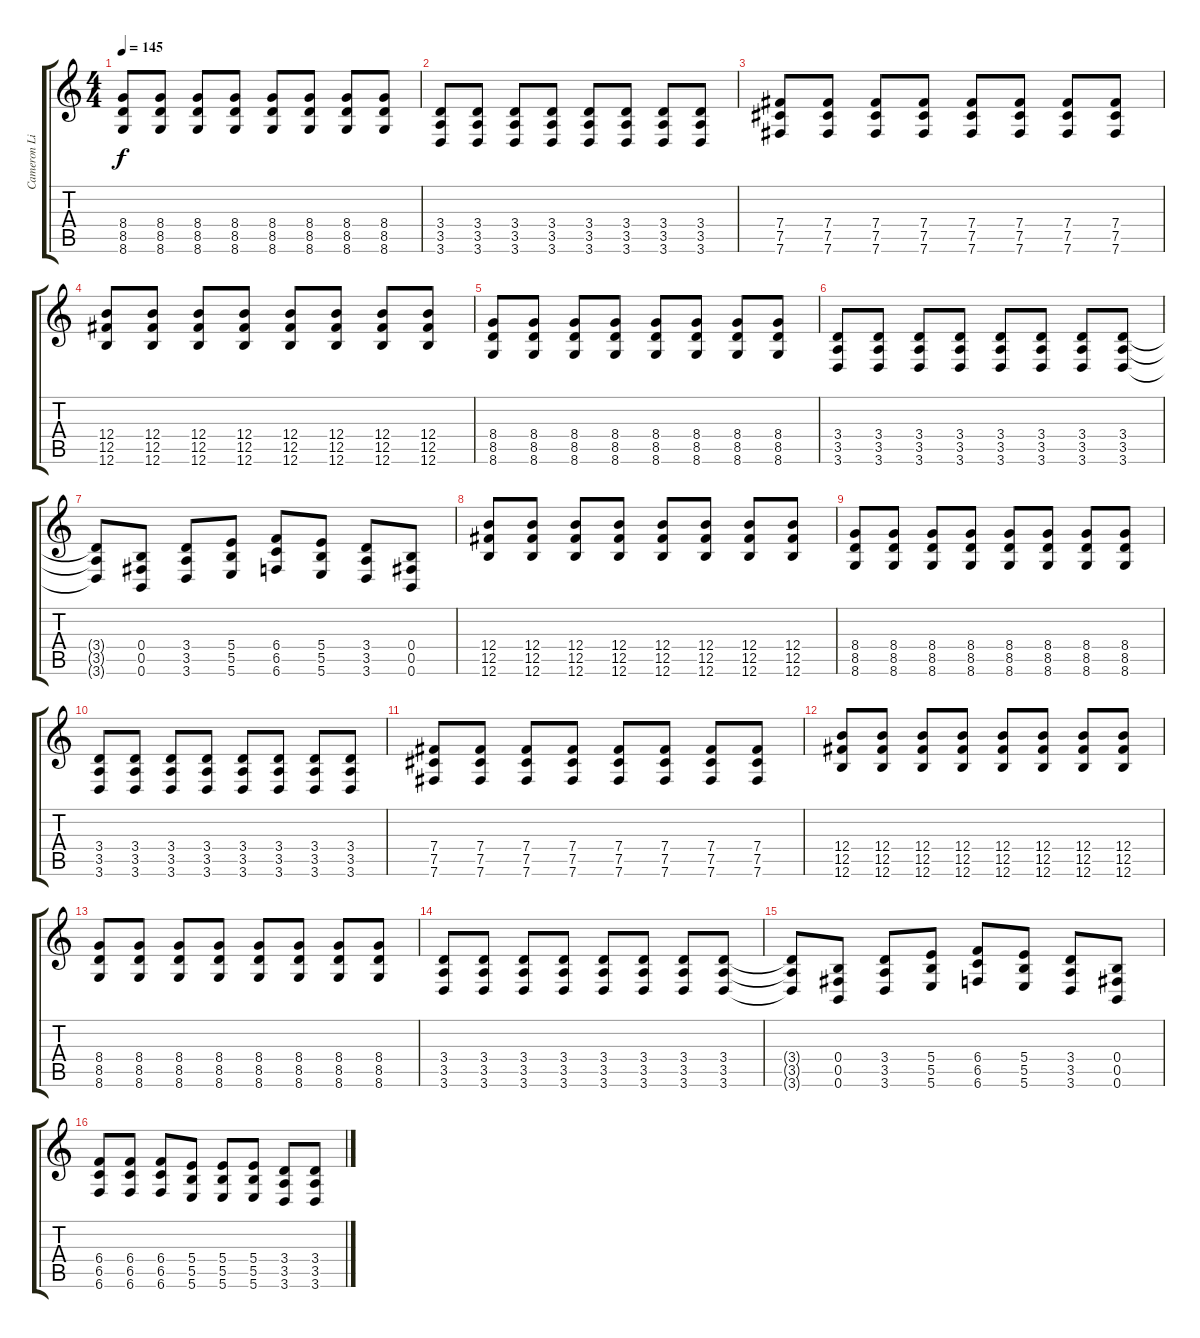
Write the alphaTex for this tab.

\track ("Cameron Liddell" "Cameron Li") {instrument distortionguitar}
\staff {score tabs}
\tuning (Db4 Ab3 E3 B2 Gb2 B1) {hide}
\ts (4 4)
\tempo 145
\clef g2
\ks c
(8.4 8.5 8.6).8{dy f} (8.4 8.5 8.6).8 (8.4 8.5 8.6).8 (8.4 8.5 8.6).8 (8.4 8.5 8.6).8 (8.4 8.5 8.6).8 (8.4 8.5 8.6).8 (8.4 8.5 8.6).8 |
(3.4 3.5 3.6).8 (3.4 3.5 3.6).8 (3.4 3.5 3.6).8 (3.4 3.5 3.6).8 (3.4 3.5 3.6).8 (3.4 3.5 3.6).8 (3.4 3.5 3.6).8 (3.4 3.5 3.6).8 |
(7.4 7.5 7.6).8 (7.4 7.5 7.6).8 (7.4 7.5 7.6).8 (7.4 7.5 7.6).8 (7.4 7.5 7.6).8 (7.4 7.5 7.6).8 (7.4 7.5 7.6).8 (7.4 7.5 7.6).8 |
(12.4 12.5 12.6).8 (12.4 12.5 12.6).8 (12.4 12.5 12.6).8 (12.4 12.5 12.6).8 (12.4 12.5 12.6).8 (12.4 12.5 12.6).8 (12.4 12.5 12.6).8 (12.4 12.5 12.6).8 |
(8.4 8.5 8.6).8 (8.4 8.5 8.6).8 (8.4 8.5 8.6).8 (8.4 8.5 8.6).8 (8.4 8.5 8.6).8 (8.4 8.5 8.6).8 (8.4 8.5 8.6).8 (8.4 8.5 8.6).8 |
(3.4 3.5 3.6).8 (3.4 3.5 3.6).8 (3.4 3.5 3.6).8 (3.4 3.5 3.6).8 (3.4 3.5 3.6).8 (3.4 3.5 3.6).8 (3.4 3.5 3.6).8 (3.4 3.5 3.6).8 |
(3.4{t} 3.5{t} 3.6{t}).8 (0.4 0.5 0.6).8 (3.4 3.5 3.6).8 (5.4 5.5 5.6).8 (6.4 6.5 6.6).8 (5.4 5.5 5.6).8 (3.4 3.5 3.6).8 (0.4 0.5 0.6).8 |
(12.4 12.5 12.6).8 (12.4 12.5 12.6).8 (12.4 12.5 12.6).8 (12.4 12.5 12.6).8 (12.4 12.5 12.6).8 (12.4 12.5 12.6).8 (12.4 12.5 12.6).8 (12.4 12.5 12.6).8 |
(8.4 8.5 8.6).8 (8.4 8.5 8.6).8 (8.4 8.5 8.6).8 (8.4 8.5 8.6).8 (8.4 8.5 8.6).8 (8.4 8.5 8.6).8 (8.4 8.5 8.6).8 (8.4 8.5 8.6).8 |
(3.4 3.5 3.6).8 (3.4 3.5 3.6).8 (3.4 3.5 3.6).8 (3.4 3.5 3.6).8 (3.4 3.5 3.6).8 (3.4 3.5 3.6).8 (3.4 3.5 3.6).8 (3.4 3.5 3.6).8 |
(7.4 7.5 7.6).8 (7.4 7.5 7.6).8 (7.4 7.5 7.6).8 (7.4 7.5 7.6).8 (7.4 7.5 7.6).8 (7.4 7.5 7.6).8 (7.4 7.5 7.6).8 (7.4 7.5 7.6).8 |
(12.4 12.5 12.6).8 (12.4 12.5 12.6).8 (12.4 12.5 12.6).8 (12.4 12.5 12.6).8 (12.4 12.5 12.6).8 (12.4 12.5 12.6).8 (12.4 12.5 12.6).8 (12.4 12.5 12.6).8 |
(8.4 8.5 8.6).8 (8.4 8.5 8.6).8 (8.4 8.5 8.6).8 (8.4 8.5 8.6).8 (8.4 8.5 8.6).8 (8.4 8.5 8.6).8 (8.4 8.5 8.6).8 (8.4 8.5 8.6).8 |
(3.4 3.5 3.6).8 (3.4 3.5 3.6).8 (3.4 3.5 3.6).8 (3.4 3.5 3.6).8 (3.4 3.5 3.6).8 (3.4 3.5 3.6).8 (3.4 3.5 3.6).8 (3.4 3.5 3.6).8 |
(3.4{t} 3.5{t} 3.6{t}).8 (0.4 0.5 0.6).8 (3.4 3.5 3.6).8 (5.4 5.5 5.6).8 (6.4 6.5 6.6).8 (5.4 5.5 5.6).8 (3.4 3.5 3.6).8 (0.4 0.5 0.6).8 |
(6.4 6.5 6.6).8 (6.4 6.5 6.6).8 (6.4 6.5 6.6).8 (5.4 5.5 5.6).8 (5.4 5.5 5.6).8 (5.4 5.5 5.6).8 (3.4 3.5 3.6).8 (3.4 3.5 3.6).8
